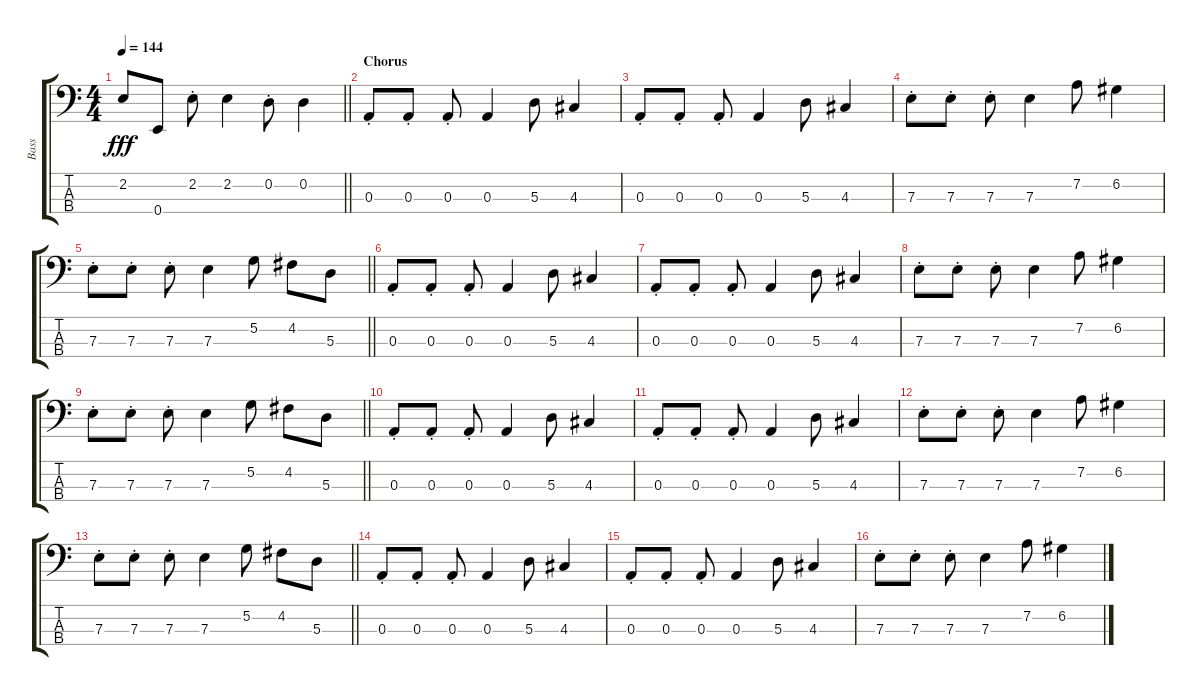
\track ("Bass" "Bass") {instrument fretlessbass}
\staff {score tabs}
\tuning (G2 D2 A1 E1) {hide}
\ts (4 4)
\tempo 144
\clef f4
\barLineRight lightlight
\ks c
2.2.8{dy fff} 0.4.8 2.2{st}.8 2.2.4 0.2{st}.8 0.2.4 |
\section ("" "Chorus")
0.3{st}.8 0.3{st}.8 0.3{st}.8 0.3.4 5.3.8 4.3.4 |
0.3{st}.8 0.3{st}.8 0.3{st}.8 0.3.4 5.3.8 4.3.4 |
7.3{st}.8 7.3{st}.8 7.3{st}.8 7.3.4 7.2.8 6.2.4 |
\barLineRight lightlight
7.3{st}.8 7.3{st}.8 7.3{st}.8 7.3.4 5.2.8 4.2.8 5.3.8 |
0.3{st}.8 0.3{st}.8 0.3{st}.8 0.3.4 5.3.8 4.3.4 |
0.3{st}.8 0.3{st}.8 0.3{st}.8 0.3.4 5.3.8 4.3.4 |
7.3{st}.8 7.3{st}.8 7.3{st}.8 7.3.4 7.2.8 6.2.4 |
\barLineRight lightlight
7.3{st}.8 7.3{st}.8 7.3{st}.8 7.3.4 5.2.8 4.2.8 5.3.8 |
0.3{st}.8 0.3{st}.8 0.3{st}.8 0.3.4 5.3.8 4.3.4 |
0.3{st}.8 0.3{st}.8 0.3{st}.8 0.3.4 5.3.8 4.3.4 |
7.3{st}.8 7.3{st}.8 7.3{st}.8 7.3.4 7.2.8 6.2.4 |
\barLineRight lightlight
7.3{st}.8 7.3{st}.8 7.3{st}.8 7.3.4 5.2.8 4.2.8 5.3.8 |
0.3{st}.8 0.3{st}.8 0.3{st}.8 0.3.4 5.3.8 4.3.4 |
0.3{st}.8 0.3{st}.8 0.3{st}.8 0.3.4 5.3.8 4.3.4 |
7.3{st}.8 7.3{st}.8 7.3{st}.8 7.3.4 7.2.8 6.2.4
